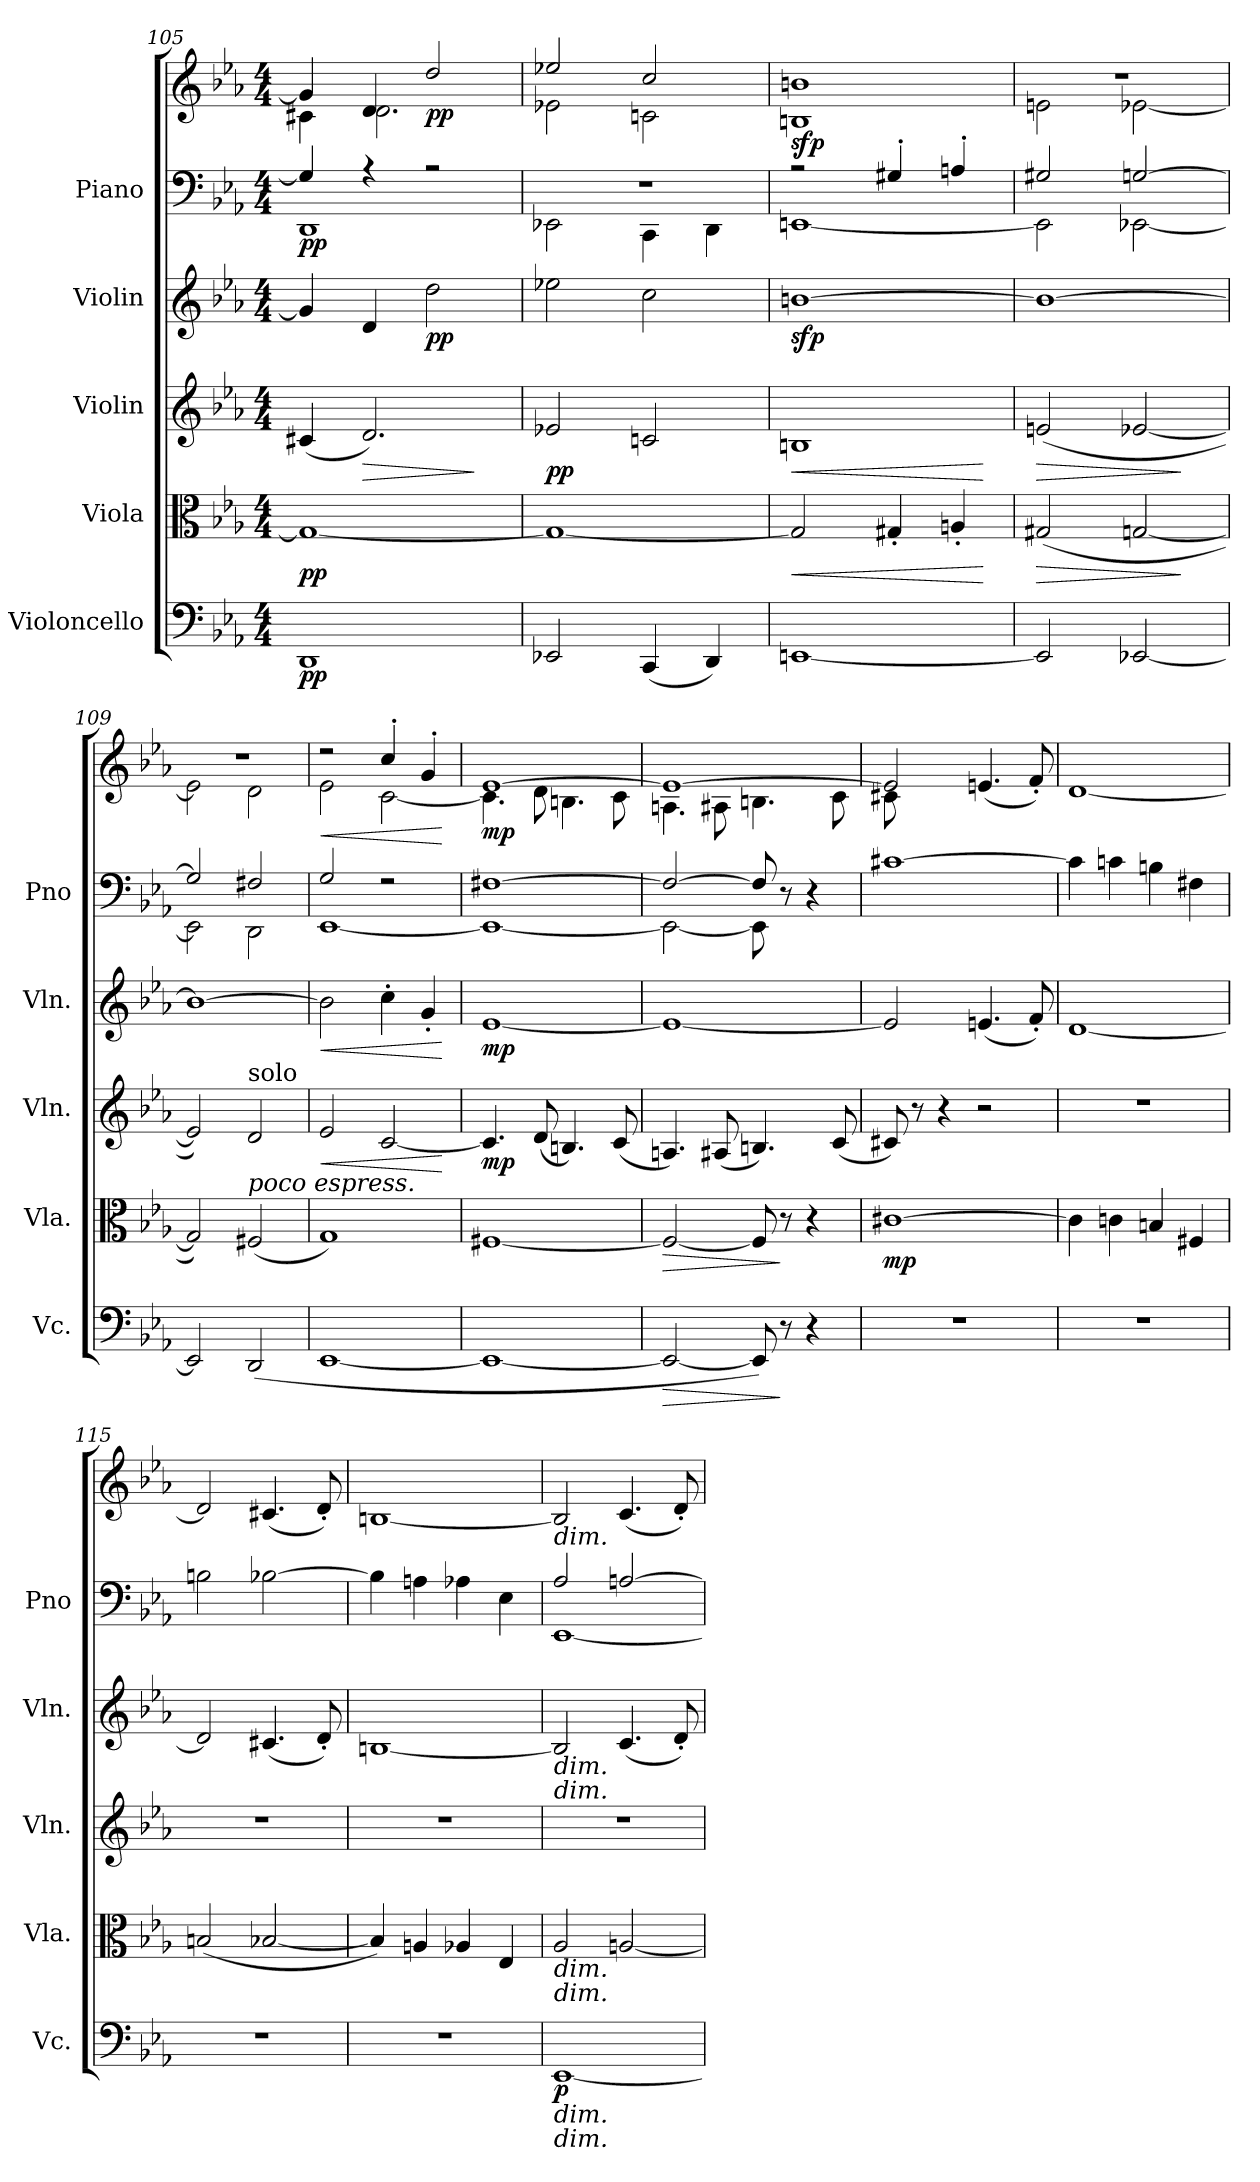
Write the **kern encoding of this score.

**kern	**dynam	**kern	**dynam	**kern	**dynam	**kern	**dynam	**kern	**kern	**dynam
*part5	*part5	*part4	*part4	*part3	*part3	*part2	*part2	*part1	*part1	*part1
*staff6	*staff6	*staff5	*staff5	*staff4	*staff4	*staff3	*staff3	*staff2	*staff1	*staff1/2
*I"Violoncello	*	*I"Viola	*	*I"Violin	*	*I"Violin	*	*I"Piano	*	*
*I'Vc.	*	*I'Vla.	*	*I'Vln.	*	*I'Vln.	*	*I'Pno	*	*
!!LO:LB:g=z
*clefF4	*	*clefC3	*	*clefG2	*	*clefG2	*	*clefF4	*clefG2	*
*k[b-e-a-]	*	*k[b-e-a-]	*	*k[b-e-a-]	*	*k[b-e-a-]	*	*k[b-e-a-]	*k[b-e-a-]	*
*M4/4	*	*M4/4	*	*M4/4	*	*M4/4	*	*M4/4	*M4/4	*
=105	=105	=105	=105	=105	=105	=105	=105	=105	=105	=105
*	*	*	*	*	*	*	*	*^	*^	*
!	!LO:DY:b	!	!LO:DY:b	!	!	!	!	!	!	!	!	!LO:DY:b=2
1DD	pp	1G_	pp	(<4c#X/	.	4g/]	.	4G/]	1DD	4g/]	4c#X\	pp
!	!	!	!	!	!LO:HP:b	!	!	!	!	!	!	!
.	.	.	.	2.d/)	>	4d/	.	4r	.	4d/	2.d\	.
!	!	!	!	!	!	!	!LO:DY:b	!	!	!	!	!LO:DY:b
.	.	.	.	.	.	2dd\	pp	2r	.	2dd/	.	pp
*	*	*	*	*	*	*	*	*v	*v	*	*	*
*	*	*	*	*	*	*	*	*	*v	*v	*
.	.	.	.	.	]	.	.	.	.	.
=106	=106	=106	=106	=106	=106	=106	=106	=106	=106	=106
*	*	*	*	*	*	*	*	*^	*^	*
!	!	!	!	!	!LO:DY:b	!	!	!	!	!	!	!
2EE-X/	.	1G_	.	2e-X/	pp	2ee-X\	.	1r	2EE-X\	2ee-X/	2e-X\	.
(<4CC/	.	.	.	2cn/	.	2cc\	.	.	4CC\	2cc/	2cn\	.
4DD/)	.	.	.	.	.	.	.	.	4DD\	.	.	.
=107	=107	=107	=107	=107	=107	=107	=107	=107	=107	=107	=107	=107
!	!	!	!LO:HP:b	!	!LO:HP:b	!	!LO:DY:b	!	!	!	!	!LO:DY:b
[1EEn	.	2G/]	<	1Bn	<	[1bn	sfp	2r	[1EEn	1bn	1Bn	sfp
.	.	4G#X'/	.	.	.	.	.	4G#X'/	.	.	.	.
.	.	4An'/	.	.	.	.	.	4An'/	.	.	.	.
*	*	*	*	*	*	*	*	*v	*v	*	*	*
*	*	*	*	*	*	*	*	*	*v	*v	*
.	.	.	[	.	[	.	.	.	.	.
=108	=108	=108	=108	=108	=108	=108	=108	=108	=108	=108
!	!	!	!LO:HP:b	!	!LO:HP:b	!	!	!	!	!
*	*	*	*	*	*	*	*	*^	*^	*
2EE/]	.	(<2G#X/	>	(<2en/	>	1b_	.	2G#X/	2EE\]	1r	2en\	.
[2EE-X/	.	[2Gn/	.	[2e-X/	.	.	.	[2Gn/	[2EE-X\	.	[2e-X\	.
*	*	*	*	*	*	*	*	*v	*v	*	*	*
*	*	*	*	*	*	*	*	*	*v	*v	*
.	.	.	]	.	]	.	.	.	.	.
=109	=109	=109	=109	=109	=109	=109	=109	=109	=109	=109
*	*	*	*	*	*	*	*	*^	*^	*
2EE-/]	.	2G/])	.	2e-/])	.	1b_	.	2G/]	2EE-\]	1r	2e-\]	.
!	!	!	!	!LO:TX:a:t=solo	!	!	!	!	!	!	!	!
!	!	!	!	!LO:TX:b:i:t=poco espress.	!	!	!	!	!	!	!	!
!	!LO:DY:b	!	!	!	!	!	!	!	!	!	!	!
!	!LO:DY:n=1:b	!	!LO:DY:b	!	!	!	!	!	!	!	!	!
!	!	!	!LO:DY:n=1:b	!	!	!	!	!	!	!	!	!
(>2DD/	pp other-dynamics	(<2F#X/	pp other-dynamics	2d/	.	.	.	2F#X/	2DD\	.	2d\	.
=110	=110	=110	=110	=110	=110	=110	=110	=110	=110	=110	=110	=110
!	!	!	!	!	!LO:HP:b	!	!LO:HP:b	!	!	!	!	!LO:HP:b
[1EE-	.	1G)	.	2e-/	<	2b\]	<	2G/	[1EE-	2r	2e-\	<
.	.	.	.	[2c/	.	4cc'\	.	2r	.	4cc'/	[2c\	.
.	.	.	.	.	.	4g'/	.	.	.	4g'/	.	.
*	*	*	*	*	*	*	*	*v	*v	*	*	*
*	*	*	*	*	*	*	*	*	*v	*v	*
.	.	.	.	.	[	.	[	.	.	[
=111	=111	=111	=111	=111	=111	=111	=111	=111	=111	=111
*	*	*	*	*	*	*	*	*^	*^	*
!	!	!	!	!	!LO:DY:b	!	!LO:DY:b	!	!	!	!	!LO:DY:b
1EE-_	.	[1F#X	.	4.c/]	mp	[1e-	mp	[1F#X	1EE-_	[1e-	4.c\]	mp
.	.	.	.	(<8d/	.	.	.	.	.	.	8d\	.
.	.	.	.	4.Bn/)	.	.	.	.	.	.	4.Bn\	.
.	.	.	.	(<8c/	.	.	.	.	.	.	8c\	.
=112	=112	=112	=112	=112	=112	=112	=112	=112	=112	=112	=112	=112
!	!LO:HP:b	!	!LO:HP:b	!	!	!	!	!	!	!	!	!
2EE-/_	>	2F#/_	>	4.An/)	.	1e-_	.	2F#/_	2EE-\_	1e-_	4.An\	.
.	.	.	.	(<8A#X/	.	.	.	.	.	.	8A#X\	.
8EE-/])	.	8F#/]	.	4.Bn/)	.	.	.	8F#/]	8EE-\]	.	4.Bn\	.
8r	]	8r	]	.	.	.	.	8r	4.ryy	.	.	.
4r	.	4r	.	.	.	.	.	4r	.	.	.	.
.	.	.	.	(<8c/	.	.	.	.	.	.	8c\	.
*	*	*	*	*	*	*	*	*v	*v	*	*	*
!!LO:LB:g=z	!!
=113	=113	=113	=113	=113	=113	=113	=113	=113	=113	=113	=113
!	!	!	!LO:DY:b	!	!	!	!	!	!	!	!
1r	.	[1c#X	mp	8c#X/)	.	2e-/]	.	[1c#X	2e-/]	8c#X\	.
.	.	.	.	8r	.	.	.	.	.	2..ryy	.
.	.	.	.	4r	.	.	.	.	.	.	.
.	.	.	.	2r	.	(<4.en/	.	.	(<4.en/	.	.
.	.	.	.	.	.	8f'/)	.	.	8f'/)	.	.
*	*	*	*	*	*	*	*	*	*v	*v	*
=114	=114	=114	=114	=114	=114	=114	=114	=114	=114	=114
1r	.	4c#\]	.	1r	.	[1d	.	4c#\]	[1d	.
.	.	4cn\	.	.	.	.	.	4cn\	.	.
.	.	4Bn/	.	.	.	.	.	4Bn\	.	.
.	.	4F#X/	.	.	.	.	.	4F#X\	.	.
=115	=115	=115	=115	=115	=115	=115	=115	=115	=115	=115
1r	.	(<2Bn/	.	1r	.	2d/]	.	2Bn\	2d/]	.
.	.	[2B-X/	.	.	.	(<4.c#X/	.	[2B-X\	(<4.c#X/	.
.	.	.	.	.	.	8d'/)	.	.	8d'/)	.
=116	=116	=116	=116	=116	=116	=116	=116	=116	=116	=116
1r	.	4B-/])	.	1r	.	[1Bn	.	4B-\]	[1Bn	.
.	.	4An/	.	.	.	.	.	4An\	.	.
.	.	4A-X/	.	.	.	.	.	4A-X\	.	.
.	.	4E-/	.	.	.	.	.	4E-\	.	.
=117	=117	=117	=117	=117	=117	=117	=117	=117	=117	=117
*	*	*	*	*	*	*	*	*^	*	*
!	!	!	!	!	!	!	!	!	!	!LO:TX:b:i:t=dim.	!
!	!	!	!	!	!	!LO:TX:b:i:t=dim.	!	!	!	!	!
!	!	!	!	!	!	!LO:TX:b:i:t=dim.	!	!	!	!	!
!	!	!LO:TX:b:i:t=dim.	!	!	!	!	!	!	!	!	!
!	!	!LO:TX:b:i:t=dim.	!	!	!	!	!	!	!	!	!
!LO:TX:b:i:t=dim.	!	!	!	!	!	!	!	!	!	!	!
!LO:TX:b:i:t=dim.	!	!	!	!	!	!	!	!	!	!	!
!	!LO:DY:b	!	!	!	!	!	!	!	!	!	!
[1EE-	p	2A-/	.	1r	.	2B/]	.	2A-/	[1EE-	2B/]	.
.	.	[2An/	.	.	.	(<4.c/	.	[2An/	.	(<4.c/	.
.	.	.	.	.	.	8d'/)	.	.	.	8d'/)	.
*	*	*	*	*	*	*	*	*v	*v	*	*
=	=	=	=	=	=	=	=	=	=	=
*-	*-	*-	*-	*-	*-	*-	*-	*-	*-	*-
